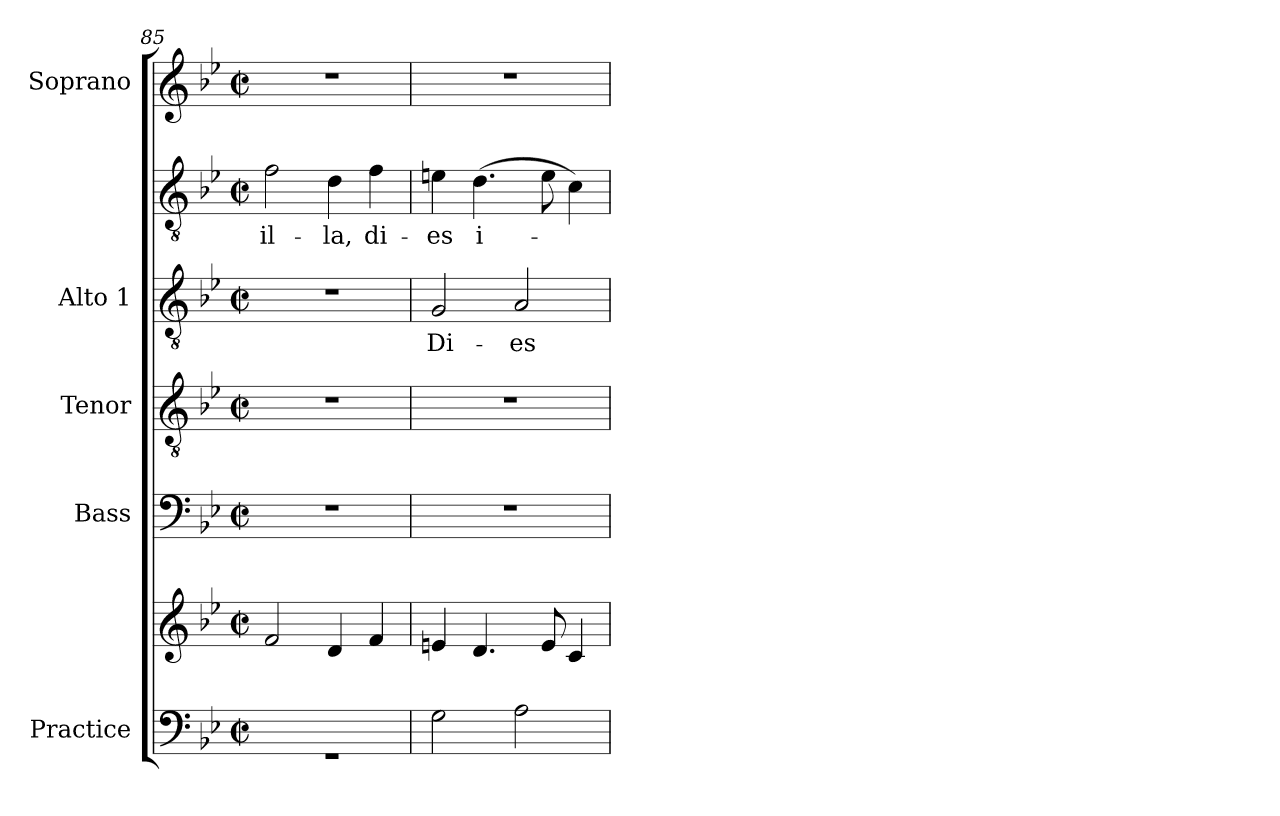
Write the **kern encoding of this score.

**kern	**kern	**kern	**kern	**kern	**text	**kern	**text	**kern
*part5	*part5	*part4	*part3	*part2	*part2	*part2	*part2	*part1
*staff7	*staff6	*staff5	*staff4	*staff3	*staff3	*staff2	*staff2	*staff1
*I"Practice	*	*I"Bass	*I"Tenor	*I"Alto 1	*	*	*	*I"Soprano
*	*	*I'B	*I'T	*I'A	*	*	*	*I'S
*clefF4	*clefG2	*clefF4	*clefGv2	*clefGv2	*	*clefGv2	*	*clefG2
*k[b-e-]	*k[b-e-]	*k[b-e-]	*k[b-e-]	*k[b-e-]	*	*k[b-e-]	*	*k[b-e-]
*B-:	*B-:	*B-:	*B-:	*B-:	*	*B-:	*	*B-:
*M2/2	*M2/2	*M2/2	*M2/2	*M2/2	*	*M2/2	*	*M2/2
*met(c|)	*met(c|)	*met(c|)	*met(c|)	*met(c|)	*	*met(c|)	*	*met(c|)
=85	=85	=85	=85	=85	=85	=85	=85	=85
*^	*^	*	*	*	*	*	*	*
*	*	*	*^	*	*	*	*	*	*	*
!	!	!	!	!	!	!	!	!	!	!LO:LY:b	!
1ryy	1r	1ryy	2f/	1ryy	1r	1r	1r	.	2f\	il-	1r
!	!	!	!	!	!	!	!	!	!	!LO:LY:b	!
.	.	.	4d/	.	.	.	.	.	4d	-la,	.
!	!	!	!	!	!	!	!	!	!	!LO:LY:b	!
.	.	.	4f/	.	.	.	.	.	4f\	di-	.
*	*	*	*v	*v	*	*	*	*	*	*	*
=86	=86	=86	=86	=86	=86	=86	=86	=86	=86	=86
*	*^	*	*	*	*	*	*	*	*	*
!	!	!	!	!	!	!	!	!LO:LY:b	!	!LO:LY:b	!
2G\	1ryy	1ryy	1ryy	4en/	1r	1r	2G	Di-	4en	-es	1r
!	!	!	!	!	!	!	!	!	!	!LO:LY:b	!
.	.	.	.	4.d/	.	.	.	.	(>4.d	i-	.
!	!	!	!	!	!	!	!	!LO:LY:b	!	!	!
2A\	.	.	.	.	.	.	2A	-es	.	.	.
.	.	.	.	8e/	.	.	.	.	8e	.	.
.	.	.	.	4c/	.	.	.	.	4c)	.	.
*v	*v	*v	*	*	*	*	*	*	*	*	*
*	*v	*v	*	*	*	*	*	*	*
=	=	=	=	=	=	=	=	=
*-	*-	*-	*-	*-	*-	*-	*-	*-
